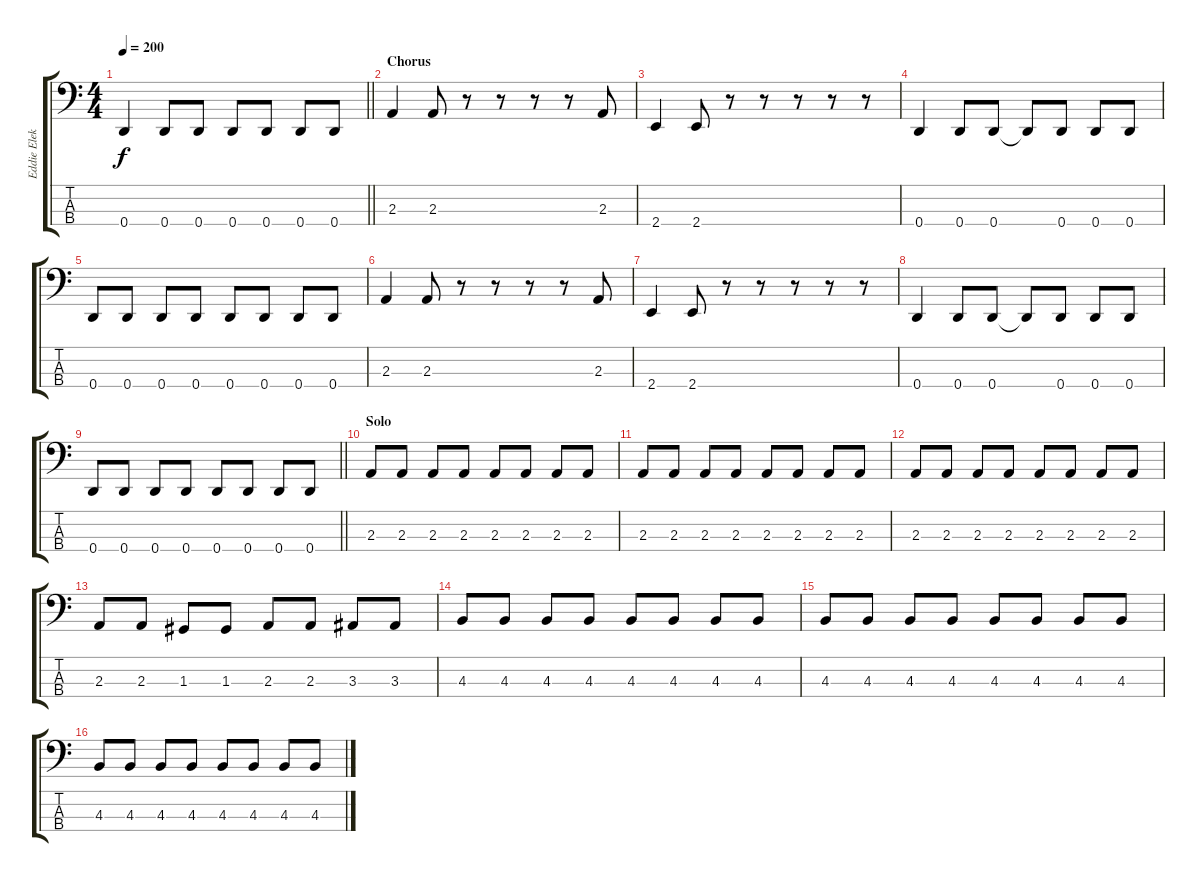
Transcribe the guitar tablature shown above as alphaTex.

\track ("Eddie Elektra" "Eddie Elek") {instrument electricbasspick}
\staff {score tabs}
\tuning (F2 C2 G1 D1) {hide}
\ts (4 4)
\tempo 200
\clef f4
\barLineRight lightlight
\ks c
0.4.4{dy f} 0.4.8 0.4.8 0.4.8 0.4.8 0.4.8 0.4.8 |
\section ("" "Chorus")
2.3.4 2.3.8 r.8 r.8 r.8 r.8 2.3.8 |
2.4.4 2.4.8 r.8 r.8 r.8 r.8 r.8 |
0.4.4 0.4.8 0.4.8 0.4{t}.8 0.4.8 0.4.8 0.4.8 |
0.4.8 0.4.8 0.4.8 0.4.8 0.4.8 0.4.8 0.4.8 0.4.8 |
2.3.4 2.3.8 r.8 r.8 r.8 r.8 2.3.8 |
2.4.4 2.4.8 r.8 r.8 r.8 r.8 r.8 |
0.4.4 0.4.8 0.4.8 0.4{t}.8 0.4.8 0.4.8 0.4.8 |
\barLineRight lightlight
0.4.8 0.4.8 0.4.8 0.4.8 0.4.8 0.4.8 0.4.8 0.4.8 |
\section ("" "Solo")
2.3.8 2.3.8 2.3.8 2.3.8 2.3.8 2.3.8 2.3.8 2.3.8 |
2.3.8 2.3.8 2.3.8 2.3.8 2.3.8 2.3.8 2.3.8 2.3.8 |
2.3.8 2.3.8 2.3.8 2.3.8 2.3.8 2.3.8 2.3.8 2.3.8 |
2.3.8 2.3.8 1.3.8 1.3.8 2.3.8 2.3.8 3.3.8 3.3.8 |
4.3.8 4.3.8 4.3.8 4.3.8 4.3.8 4.3.8 4.3.8 4.3.8 |
4.3.8 4.3.8 4.3.8 4.3.8 4.3.8 4.3.8 4.3.8 4.3.8 |
4.3.8 4.3.8 4.3.8 4.3.8 4.3.8 4.3.8 4.3.8 4.3.8
